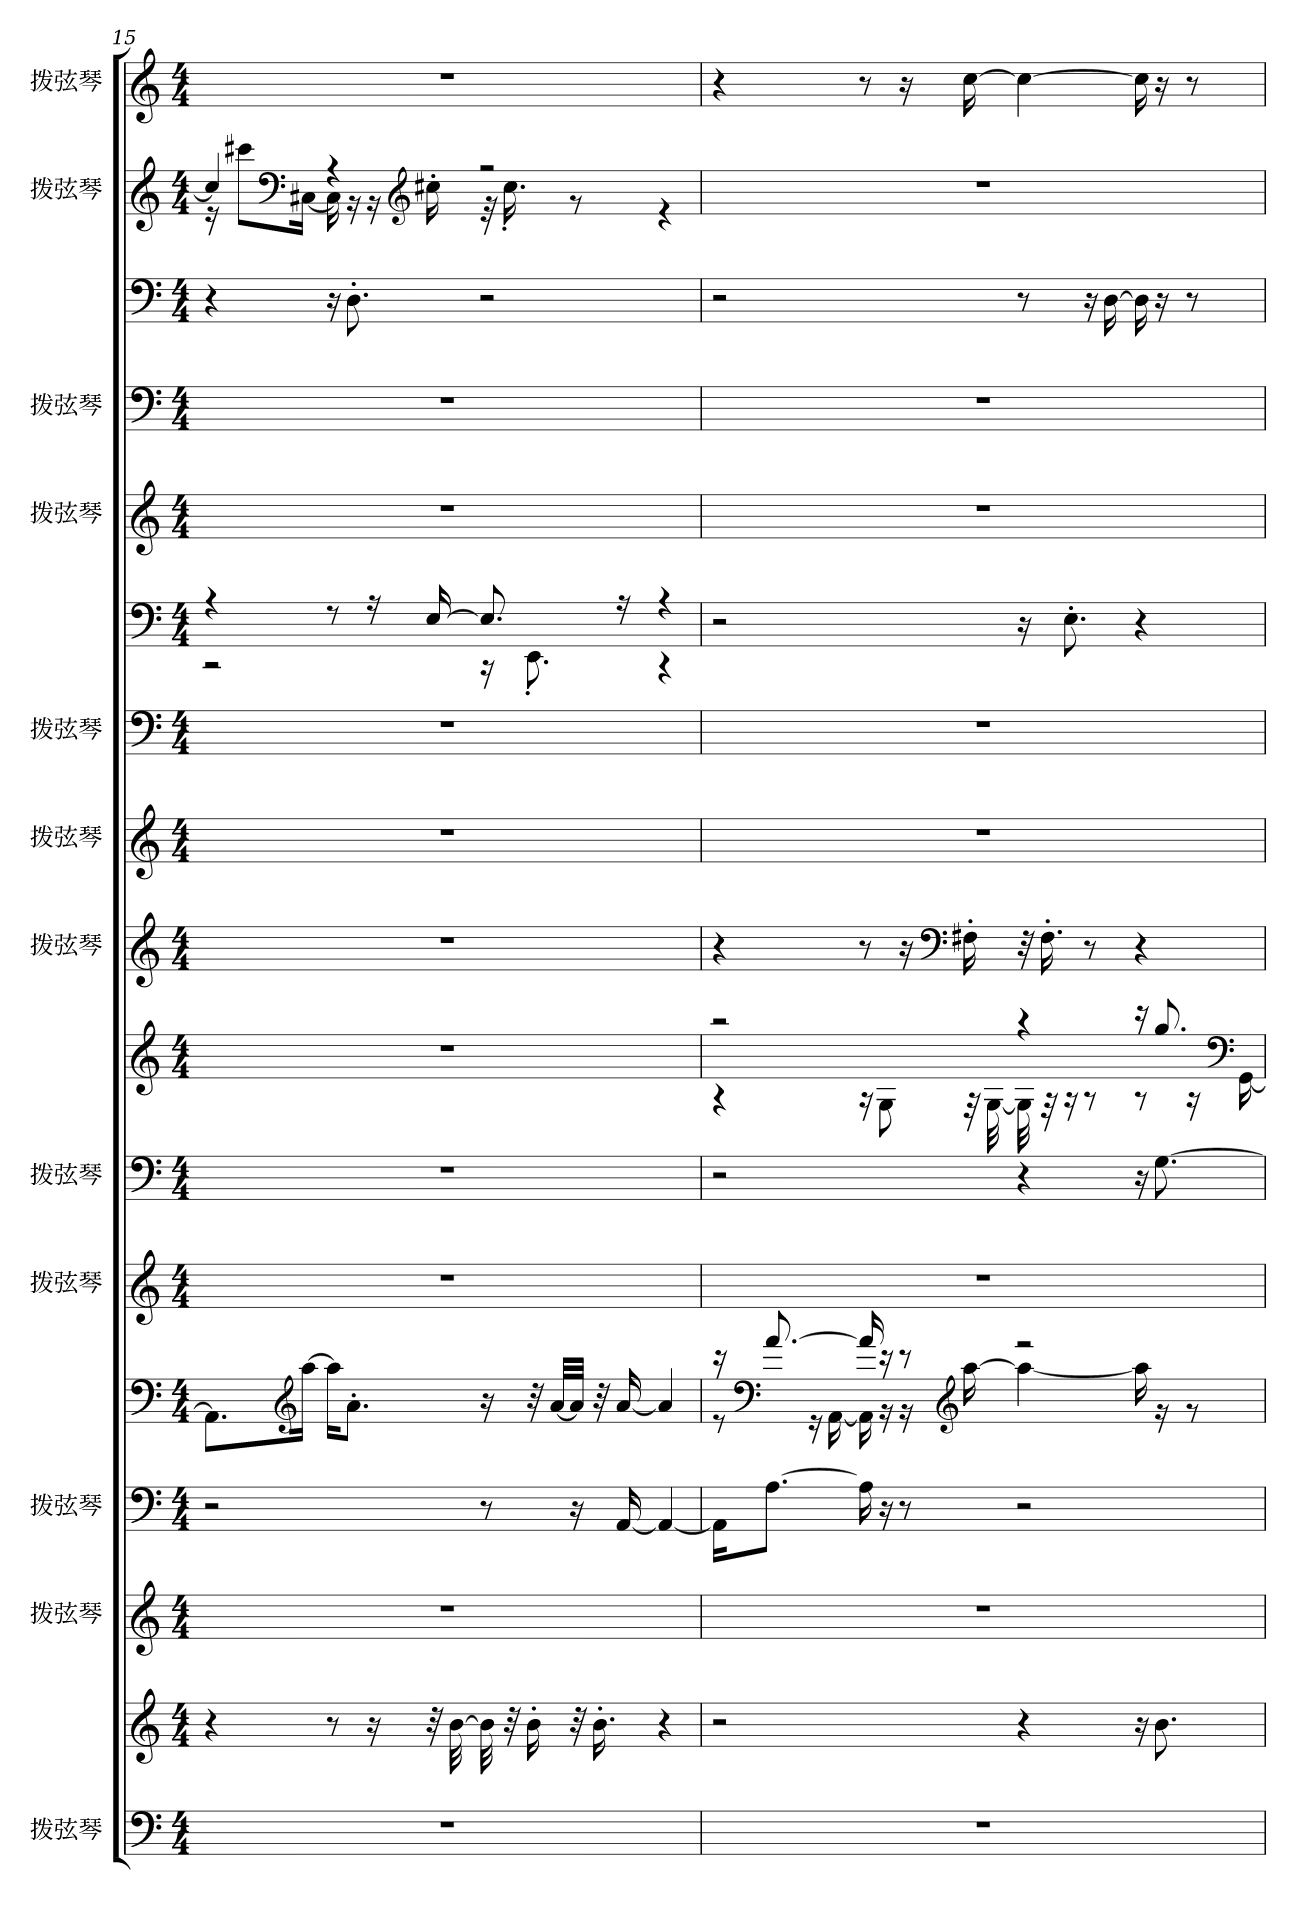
**kern	**kern	**kern	**kern	**kern	**kern	**kern	**kern	**kern	**kern	**kern	**kern	**kern	**kern	**kern	**kern	**kern
*part12	*part12	*part11	*part10	*part10	*part9	*part8	*part8	*part7	*part6	*part5	*part5	*part4	*part3	*part3	*part2	*part1
*staff17	*staff16	*staff15	*staff14	*staff13	*staff12	*staff11	*staff10	*staff9	*staff8	*staff7	*staff6	*staff5	*staff4	*staff3	*staff2	*staff1
*I"拨弦琴	*	*I"拨弦琴	*I"拨弦琴	*	*I"拨弦琴	*I"拨弦琴	*	*I"拨弦琴	*I"拨弦琴	*I"拨弦琴	*	*I"拨弦琴	*I"拨弦琴	*	*I"拨弦琴	*I"拨弦琴
!!LO:PB:g=z
*clefF4	*clefG2	*clefG2	*clefF4	*clefF4	*clefG2	*clefF4	*clefG2	*clefG2	*clefG2	*clefF4	*clefF4	*clefG2	*clefF4	*clefF4	*clefG2	*clefG2
*k[]	*k[]	*k[]	*k[]	*k[]	*k[]	*k[]	*k[]	*k[]	*k[]	*k[]	*k[]	*k[]	*k[]	*k[]	*k[]	*k[]
*M4/4	*M4/4	*M4/4	*M4/4	*M4/4	*M4/4	*M4/4	*M4/4	*M4/4	*M4/4	*M4/4	*M4/4	*M4/4	*M4/4	*M4/4	*M4/4	*M4/4
=15	=15	=15	=15	=15	=15	=15	=15	=15	=15	=15	=15	=15	=15	=15	=15	=15
*	*	*	*	*	*	*	*	*	*	*	*^	*	*	*	*^	*
1r	4r	1r	2r	8.AA\L]	1r	1r	1r	1r	1r	1r	4r	2r	1r	1r	4r	4cc#/]	16r	1r
.	.	.	.	.	.	.	.	.	.	.	.	.	.	.	.	.	8ccc#X\L	.
*	*	*	*	*clefG2	*	*	*	*	*	*	*	*	*	*	*	*clefF4	*	*
.	.	.	.	[16aa\Jk	.	.	.	.	.	.	.	.	.	.	.	.	[16C#X\Jk	.
.	8r	.	.	16aa\KL]	.	.	.	.	.	.	8r	.	.	.	16r	4r	16C#\]	.
.	.	.	.	8.a'\J	.	.	.	.	.	.	.	.	.	.	8.D'\	.	16r	.
.	16r	.	.	.	.	.	.	.	.	.	16r	.	.	.	.	.	16r	.
*	*	*	*	*	*	*	*	*	*	*	*	*	*	*	*	*clefG2	*	*
.	32r	.	.	.	.	.	.	.	.	.	[16E/	.	.	.	.	.	16cc#X'\	.
.	[32b\	.	.	.	.	.	.	.	.	.	.	.	.	.	.	.	.	.
.	32b\]	.	8r	16r	.	.	.	.	.	.	8.E/]	16r	.	.	2r	2r	32r	.
.	32r	.	.	.	.	.	.	.	.	.	.	.	.	.	.	.	16.cc#'\	.
.	16b'\	.	.	32r	.	.	.	.	.	.	.	8.EE'\	.	.	.	.	.	.
.	.	.	.	[32a/LLL	.	.	.	.	.	.	.	.	.	.	.	.	.	.
.	32r	.	16r	32a/JJJ]	.	.	.	.	.	.	.	.	.	.	.	.	8r	.
.	16.b'\	.	.	32r	.	.	.	.	.	.	.	.	.	.	.	.	.	.
.	.	.	[16AA/	[16a/	.	.	.	.	.	.	16r	.	.	.	.	.	.	.
.	4r	.	4AA/_	4a/]	.	.	.	.	.	.	4r	4r	.	.	.	.	4r	.
*	*	*	*	*	*	*	*	*	*	*	*v	*v	*	*	*	*v	*v	*
!!LO:PB:g=z
=16	=16	=16	=16	=16	=16	=16	=16	=16	=16	=16	=16	=16	=16	=16	=16	=16
*	*	*	*	*^	*	*	*^	*	*	*	*	*	*	*	*	*
1r	2r	1r	16AA\KL]	16r	8r	1r	2r	2r	4r	4r	1r	1r	2r	1r	1r	2r	1r	4r
*	*	*	*	*clefF4	*	*	*	*	*	*	*	*	*	*	*	*	*	*
.	.	.	[8.A\J	[8.a/	.	.	.	.	.	.	.	.	.	.	.	.	.	.
.	.	.	.	.	16r	.	.	.	.	.	.	.	.	.	.	.	.	.
.	.	.	.	.	[16AA\	.	.	.	.	.	.	.	.	.	.	.	.	.
.	.	.	16A\]	16a/]	16AA\]	.	.	.	16r	8r	.	.	.	.	.	.	.	8r
.	.	.	16r	16r	16r	.	.	.	8G\	.	.	.	.	.	.	.	.	.
.	.	.	8r	8r	16r	.	.	.	.	16r	.	.	.	.	.	.	.	16r
*	*	*	*	*clefG2	*	*	*	*	*	*clefF4	*	*	*	*	*	*	*	*
.	.	.	.	.	[16aa\	.	.	.	32r	16F#X'\	.	.	.	.	.	.	.	[16cc\
.	.	.	.	.	.	.	.	.	[32G\	.	.	.	.	.	.	.	.	.
.	4r	.	2r	2r	4aa\_	.	4r	4r	32G\]	32r	.	.	16r	.	.	8r	.	4cc\_
.	.	.	.	.	.	.	.	.	32r	16.F#'\	.	.	.	.	.	.	.	.
.	.	.	.	.	.	.	.	.	16r	.	.	.	8.E'\	.	.	.	.	.
.	.	.	.	.	.	.	.	.	8r	8r	.	.	.	.	.	16r	.	.
.	.	.	.	.	.	.	.	.	.	.	.	.	.	.	.	[16D\	.	.
.	16r	.	.	.	16aa\]	.	16r	16r	8r	4r	.	.	4r	.	.	16D\]	.	16cc\]
.	8.b\	.	.	.	16r	.	[8.G\	8.gg/	.	.	.	.	.	.	.	16r	.	16r
.	.	.	.	.	8r	.	.	.	16r	.	.	.	.	.	.	8r	.	8r
*	*	*	*	*	*	*	*	*clefF4	*	*	*	*	*	*	*	*	*	*
.	.	.	.	.	.	.	.	.	[16GG\	.	.	.	.	.	.	.	.	.
*	*	*	*	*v	*v	*	*	*v	*v	*	*	*	*	*	*	*	*	*
=	=	=	=	=	=	=	=	=	=	=	=	=	=	=	=	=
*-	*-	*-	*-	*-	*-	*-	*-	*-	*-	*-	*-	*-	*-	*-	*-	*-
